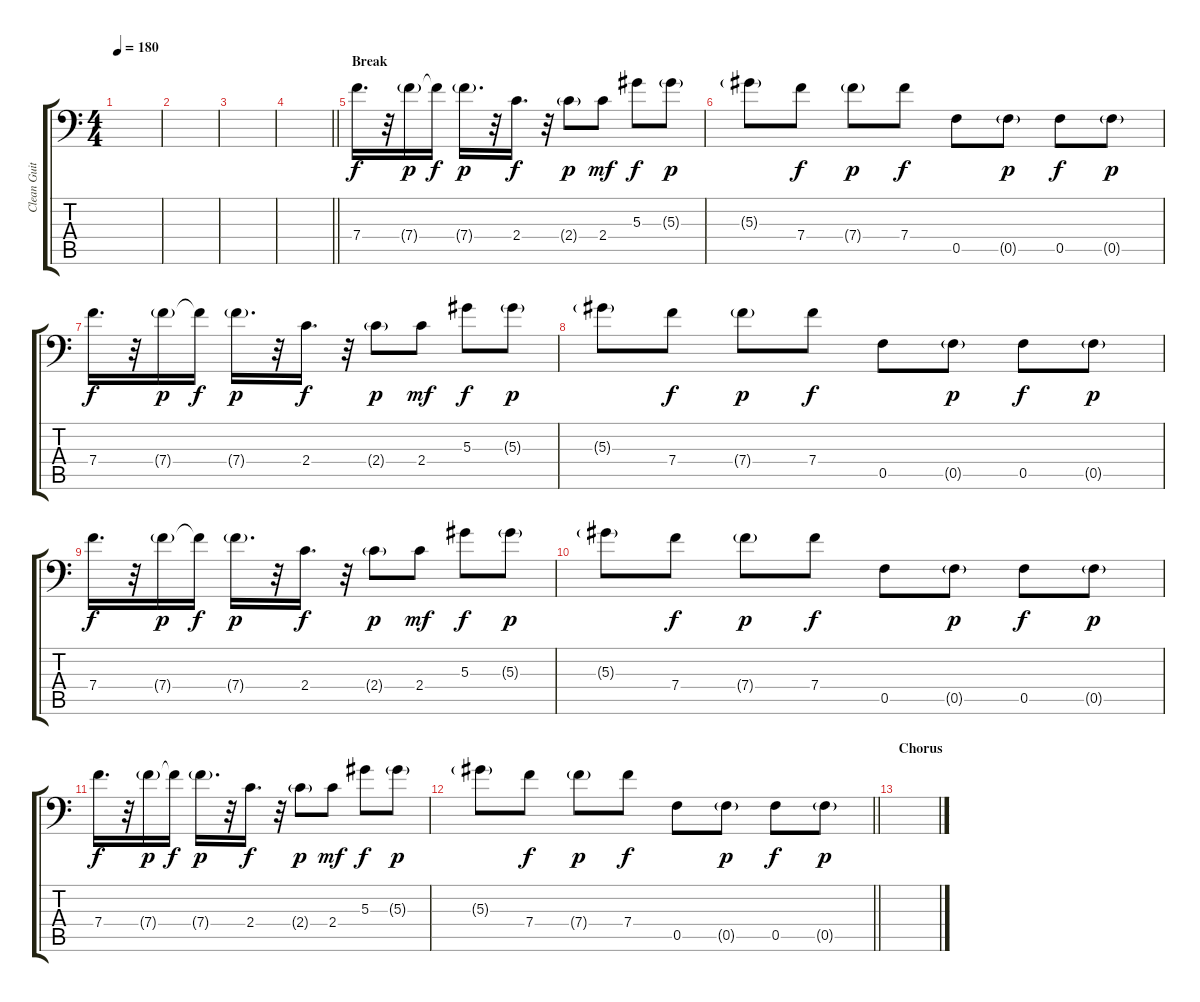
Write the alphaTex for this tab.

\track ("Clean Guitar" "Clean Guit") {instrument acousticguitarsteel}
\staff {score tabs}
\tuning (C4 G3 Eb3 Bb2 F2 Bb1) {hide}
\ts (4 4)
\tempo 180
\clef f4
\ks c
|
|
|
\barLineRight lightlight
|
\section ("" "Break")
7.4.16{d} r.32 7.4{g}.16{dy p} 7.4{t}.16{dy f} 7.4{g}.16{d dy p} r.32 2.4.16{d dy f} r.32 2.4{g}.8{dy p} 2.4.8{dy mf} 5.3.8{dy f} 5.3{g}.8{dy p} |
5.3{g}.8 7.4.8{dy f} 7.4{g}.8{dy p} 7.4.8{dy f} 0.5.8 0.5{g}.8{dy p} 0.5.8{dy f} 0.5{g}.8{dy p} |
7.4.16{d dy f} r.32 7.4{g}.16{dy p} 7.4{t}.16{dy f} 7.4{g}.16{d dy p} r.32 2.4.16{d dy f} r.32 2.4{g}.8{dy p} 2.4.8{dy mf} 5.3.8{dy f} 5.3{g}.8{dy p} |
5.3{g}.8 7.4.8{dy f} 7.4{g}.8{dy p} 7.4.8{dy f} 0.5.8 0.5{g}.8{dy p} 0.5.8{dy f} 0.5{g}.8{dy p} |
7.4.16{d dy f} r.32 7.4{g}.16{dy p} 7.4{t}.16{dy f} 7.4{g}.16{d dy p} r.32 2.4.16{d dy f} r.32 2.4{g}.8{dy p} 2.4.8{dy mf} 5.3.8{dy f} 5.3{g}.8{dy p} |
5.3{g}.8 7.4.8{dy f} 7.4{g}.8{dy p} 7.4.8{dy f} 0.5.8 0.5{g}.8{dy p} 0.5.8{dy f} 0.5{g}.8{dy p} |
7.4.16{d dy f} r.32 7.4{g}.16{dy p} 7.4{t}.16{dy f} 7.4{g}.16{d dy p} r.32 2.4.16{d dy f} r.32 2.4{g}.8{dy p} 2.4.8{dy mf} 5.3.8{dy f} 5.3{g}.8{dy p} |
\barLineRight lightlight
5.3{g}.8 7.4.8{dy f} 7.4{g}.8{dy p} 7.4.8{dy f} 0.5.8 0.5{g}.8{dy p} 0.5.8{dy f} 0.5{g}.8{dy p} |
\section ("" "Chorus")
